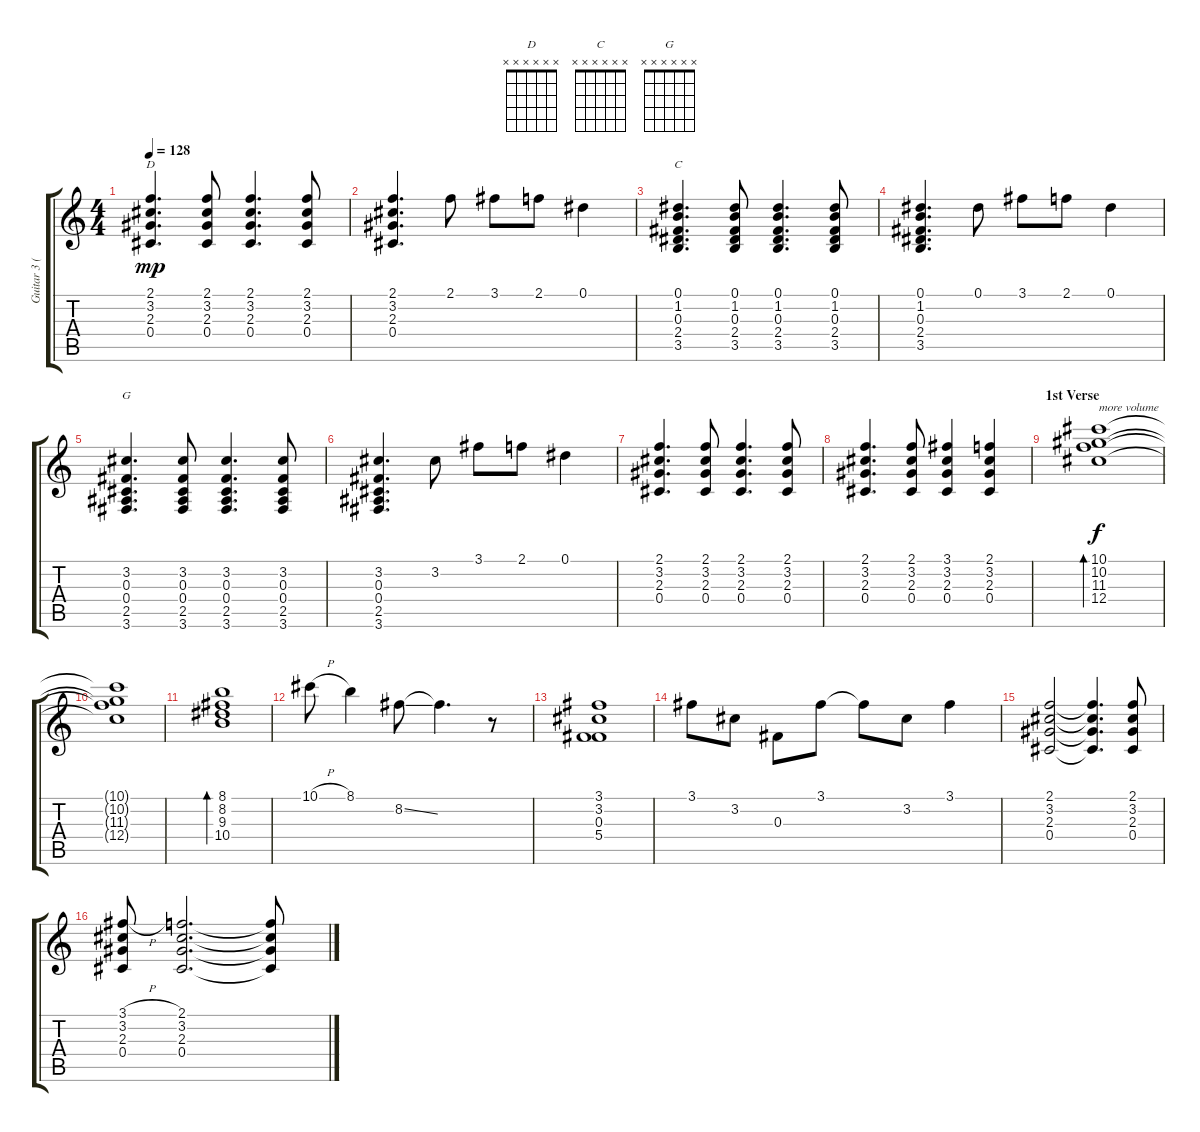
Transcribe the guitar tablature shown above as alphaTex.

\track ("Guitar 3 (Slash)" "Guitar 3 (") {instrument electricguitarjazz}
\staff {score tabs}
\tuning (Eb4 Bb3 Gb3 Db3 Ab2 Eb2) {hide}
\chord ("D" x x x x x x)
\chord ("C" x x x x x x)
\chord ("G" x x x x x x)
\ts (4 4)
\tempo 128
\clef g2
\ks c
(2.1 3.2 2.3 0.4).4{d ch "D" dy mp} (2.1 3.2 2.3 0.4).8 (2.1 3.2 2.3 0.4).4{d} (2.1 3.2 2.3 0.4).8 |
(2.1 3.2 2.3 0.4).4{d} 2.1.8 3.1.8 2.1.8 0.1.4 |
(0.1 1.2 0.3 2.4 3.5).4{d ch "C"} (0.1 1.2 0.3 2.4 3.5).8 (0.1 1.2 0.3 2.4 3.5).4{d} (0.1 1.2 0.3 2.4 3.5).8 |
(0.1 1.2 0.3 2.4 3.5).4{d} 0.1.8 3.1.8 2.1.8 0.1.4 |
(3.2 0.3 0.4 2.5 3.6).4{d ch "G"} (3.2 0.3 0.4 2.5 3.6).8 (3.2 0.3 0.4 2.5 3.6).4{d} (3.2 0.3 0.4 2.5 3.6).8 |
(3.2 0.3 0.4 2.5 3.6).4{d} 3.2.8 3.1.8 2.1.8 0.1.4 |
(2.1 3.2 2.3 0.4).4{d} (2.1 3.2 2.3 0.4).8 (2.1 3.2 2.3 0.4).4{d} (2.1 3.2 2.3 0.4).8 |
(2.1 3.2 2.3 0.4).4{d} (2.1 3.2 2.3 0.4).8 (3.1 3.2 2.3 0.4).4 (2.1 3.2 2.3 0.4).4 |
\section ("" "1st Verse")
(10.1 10.2 11.3 12.4).1{bd 240 txt "more volume" dy f} |
(10.1{t} 10.2{t} 11.3{t} 12.4{t}).1 |
(8.1 8.2 9.3 10.4).1{bd 240} |
10.1{h}.8 8.1.4 8.2{ss}.8 8.2{t}.4{d} r.8 |
(3.1 3.2 0.3 5.4).1 |
3.1.8 3.2.8 0.3.8 3.1.8 3.1{t}.8 3.2.8 3.1.4 |
(2.1 3.2 2.3 0.4).2 (2.1{t} 3.2{t} 2.3{t} 0.4{t}).4{d} (2.1 3.2 2.3 0.4).8 |
(3.1{h} 3.2 2.3 0.4).8 (2.1 3.2 2.3 0.4).2{d} (2.1{t} 3.2{t} 2.3{t} 0.4{t}).8
